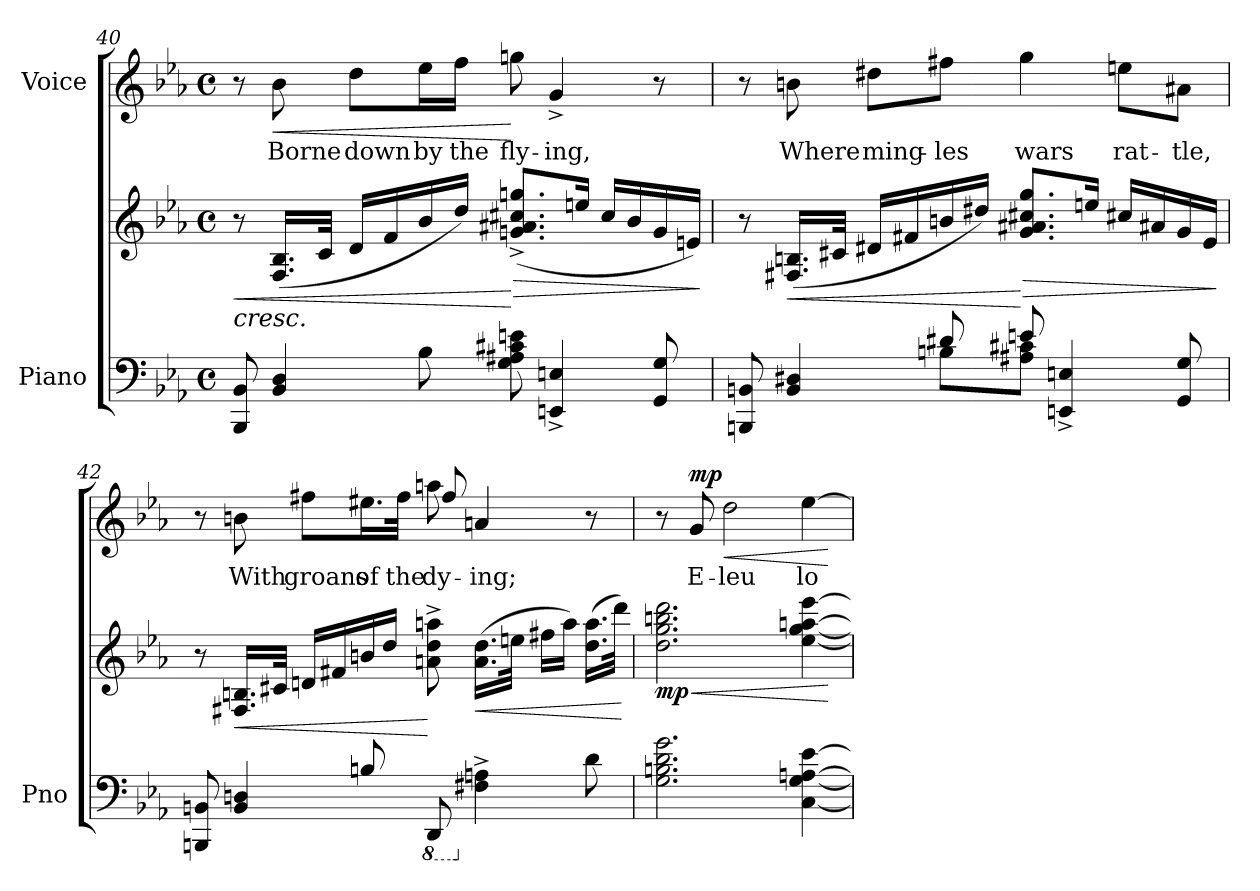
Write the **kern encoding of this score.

**kern	**kern	**dynam	**kern	**text	**dynam
*part2	*part2	*part2	*part1	*part1	*part1
*staff3	*staff2	*staff2/3	*staff1	*staff1	*staff1
*I"Piano	*	*	*I"Voice	*	*
*I'Pno	*	*	*	*	*
*clefF4	*clefG2	*	*clefG2	*	*
*k[b-e-a-]	*k[b-e-a-]	*	*k[b-e-a-]	*	*
*M4/4	*M4/4	*	*M4/4	*	*
*met(c)	*met(c)	*	*met(c)	*	*
=40	=40	=40	=40	=40	=40
!	!LO:TX:b:i:t=cresc.	!	!	!	!
!	!	!LO:HP:b	!	!	!
8BBB-/ 8BB-/	8r	<	8r	.	.
!	!	!	!	!LO:LY:b	!LO:HP:b
4BB-/ 4D/	(>16.F/ 16.B-/LL	.	8b-\	Borne	<
.	32c/JJk	.	.	.	.
!	!	!	!	!LO:LY:b	!
.	16d/LL	.	8dd\L	down	.
.	16f/	.	.	.	.
!	!	!	!	!LO:LY:b	!
8B-\	16b-/	.	16ee-\L	by	.
!	!	!	!	!LO:LY:b	!
.	16dd/JJ)	.	16ff\JJ	the	.
!	!	!LO:HP:n=1:b	!	!LO:LY:b	!
8G\ 8A#X\ 8c#X\ 8en\	(>8.gn/^ 8.a#X/^ 8.cc#X/^ 8.ggn/^L	[ >	8ggn\	fly-	[
!	!	!	!	!LO:LY:b	!
4EEn/^ 4En/^	.	.	4g^/	-ing,	.
.	16een/Jk	.	.	.	.
.	16cc#/LL	.	.	.	.
.	16b-/	.	.	.	.
8GG/ 8G/	16g/	.	8r	.	.
.	16en/JJ)	.	.	.	.
.	.	]	.	.	.
!!LO:LB:g=z
=41	=41	=41	=41	=41	=41
*^	*	*	*	*	*
8BBBn/ 8BBn/	4.ryy	8r	.	8r	.	.
!	!	!	!LO:HP:b	!	!LO:LY:b	!
4BB/ 4D#X/	.	(>16.F#X/ 16.Bn/LL	<	8bn\	Where	.
.	.	32c#X/JJk	.	.	.	.
!	!	!	!	!	!LO:LY:b	!
.	.	16d#X/LL	.	8dd#X\L	ming-	.
.	.	16f#X/	.	.	.	.
!	!	!	!	!	!LO:LY:b	!
8d#X/	8Bn\L	16bn/	.	8ff#X\J	-les	.
.	.	16dd#X/JJ)	.	.	.	.
!	!	!	!LO:HP:n=1:b	!	!LO:LY:b	!
8en/	8A#X\ 8c#X\J	8.g/ 8.a#X/ 8.cc#X/ 8.gg/L	[ >	4gg\	wars	.
4EEn/^ 4En/^	4.ryy	.	.	.	.	.
.	.	16een/Jk	.	.	.	.
!	!	!	!	!	!LO:LY:b	!
.	.	16cc#X/LL	.	8een\L	rat-	.
.	.	16a#X/	.	.	.	.
!	!	!	!	!	!LO:LY:b	!
8GG/ 8G/	.	16g/	.	8a#X\J	-tle,	.
.	.	16e-/JJ	.	.	.	.
*v	*v	*	*	*	*	*
.	.	]	.	.	.
=42	=42	=42	=42	=42	=42
*	*	*	*^	*	*
8BBBn/ 8BBn/	8r	.	8r	2ryy	.	.
!	!	!LO:HP:b	!	!	!LO:LY:b	!
4BB/ 4Dn/	16.F#X/ 16.Bn/LL	<	8bn\	.	With	.
.	32c#X/JJk	.	.	.	.	.
!	!	!	!	!	!LO:LY:b	!
.	16dn/LL	.	8ff#X\L	.	groans	.
.	16f#X/	.	.	.	.	.
!	!	!	!	!	!LO:LY:b	!
8Bn/	16bn/	.	16.ee#X\L	.	of	.
.	16dd/JJ	.	.	.	.	.
!	!	!	!	!	!LO:LY:b	!
.	.	.	32ff#\JJk	.	the	.
*8ba	*	*	*	*	*	*
!	!	!	!	!	!LO:LY:b	!
8DDD/	8an\^ 8dd\^ 8aan\^	[	8aan\	8ff#/	dy-	.
*X8ba	*	*	*	*	*	*
!	!	!LO:HP:b	!	!	!LO:LY:b	!
4F#X\^ 4An\^	(>16.a\ 16.dd\LL	<	4an/	4.ryy	-ing;	.
.	32een\JJk	.	.	.	.	.
.	16ff#X\LL	.	.	.	.	.
.	16aa\JJ)	.	.	.	.	.
8d\	(>16.dd\ 16.aa\LL	.	8r	.	.	.
.	32ddd\JJk)	.	.	.	.	.
*	*	*	*v	*v	*	*
.	.	[	.	.	.
!!LO:PB:g=z
=43	=43	=43	=43	=43	=43
*	*	*	*MM86	*	*
!	!	!LO:HP:b	!	!	!
!	!	!LO:DY:n=1:b	!	!	!
2.G\ 2.Bn\ 2.d\ 2.g\	2.dd\ 2.gg\ 2.bbn\ 2.ddd\	< mp	8r	.	.
!	!	!	!	!LO:LY:b	!LO:DY:a
.	.	.	8g/	E-	mp
!	!	!	!	!LO:LY:b	!LO:HP:b
.	.	.	2dd\	-leu	<
!	!	!	!	!LO:LY:b	!
[4C\ [4G\ [4An\ [4e-\	[4ee-\ [4gg\ [4aan\ [4eee-\	.	[4ee-\	lo-	.
.	.	[	.	.	[
=	=	=	=	=	=
*-	*-	*-	*-	*-	*-
